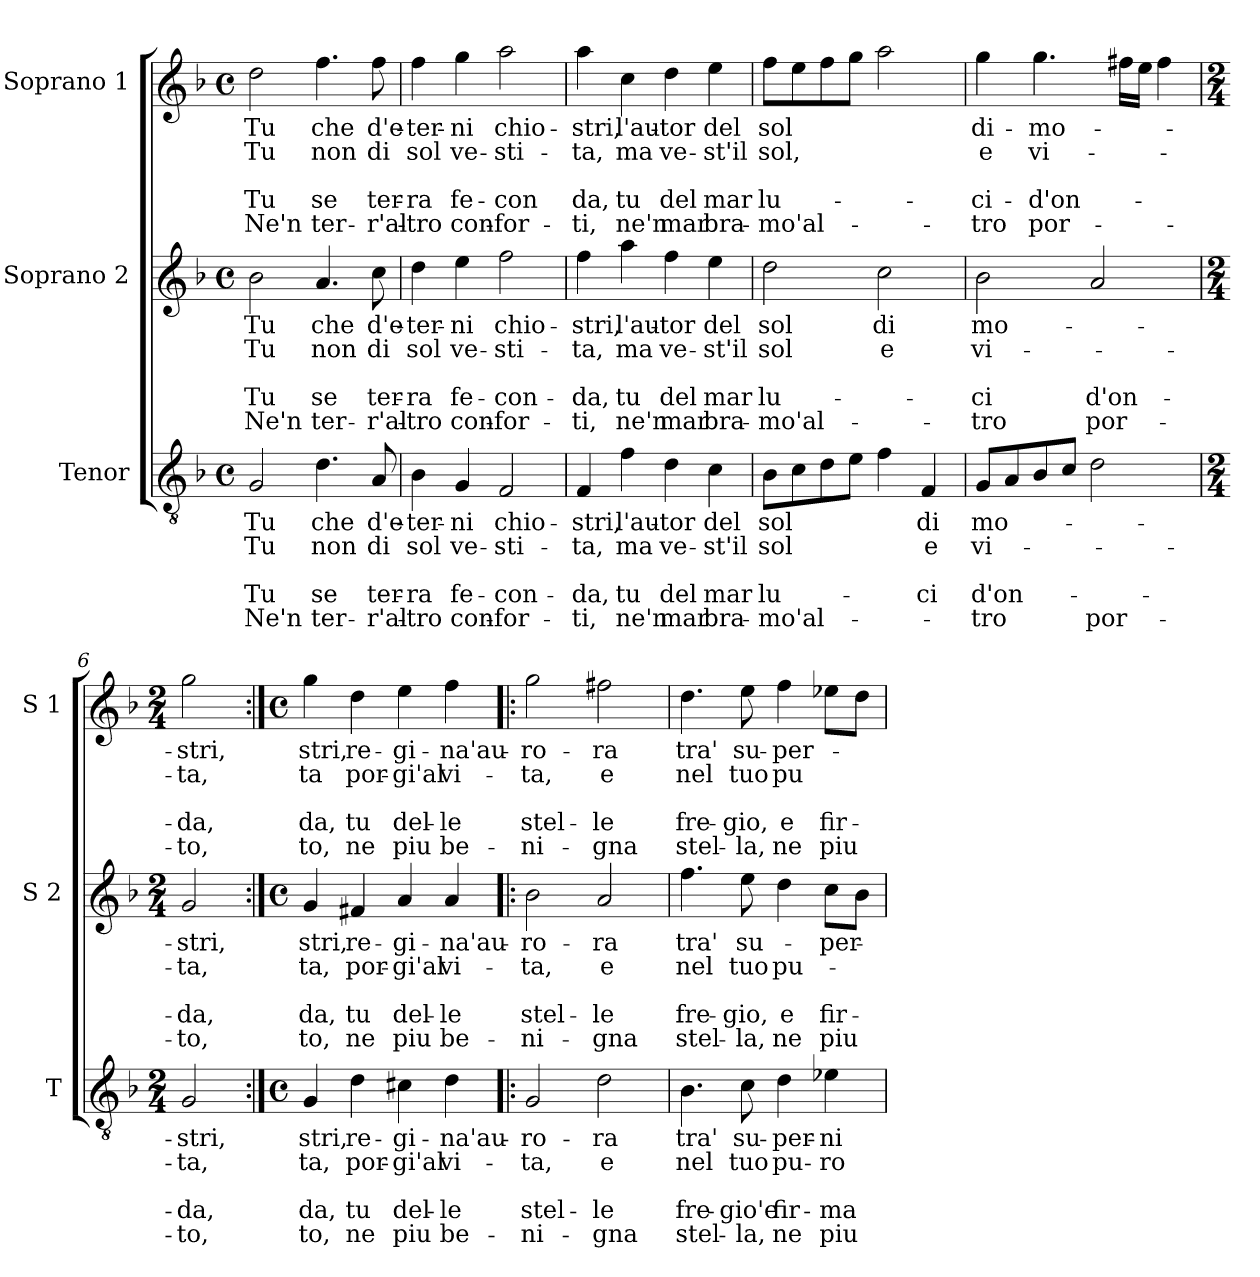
**kern	**text	**text	**text	**text	**text	**kern	**text	**text	**text	**text	**text	**kern	**text	**text	**text	**text	**text
*part3	*part3	*part3	*part3	*part3	*part3	*part2	*part2	*part2	*part2	*part2	*part2	*part1	*part1	*part1	*part1	*part1	*part1
*staff3	*staff3	*staff3	*staff3	*staff3	*staff3	*staff2	*staff2	*staff2	*staff2	*staff2	*staff2	*staff1	*staff1	*staff1	*staff1	*staff1	*staff1
*I"Tenor	*	*	*	*	*	*I"Soprano 2	*	*	*	*	*	*I"Soprano 1	*	*	*	*	*
*I'T	*	*	*	*	*	*I'S 2	*	*	*	*	*	*I'S 1	*	*	*	*	*
*clefGv2	*	*	*	*	*	*clefG2	*	*	*	*	*	*clefG2	*	*	*	*	*
*k[b-]	*	*	*	*	*	*k[b-]	*	*	*	*	*	*k[b-]	*	*	*	*	*
*F:	*	*	*	*	*	*F:	*	*	*	*	*	*F:	*	*	*	*	*
*M4/4	*	*	*	*	*	*M4/4	*	*	*	*	*	*M4/4	*	*	*	*	*
*met(c)	*	*	*	*	*	*met(c)	*	*	*	*	*	*met(c)	*	*	*	*	*
=1	=1	=1	=1	=1	=1	=1	=1	=1	=1	=1	=1	=1	=1	=1	=1	=1	=1
!	!LO:LY:b	!LO:LY:b	!	!LO:LY:b	!LO:LY:b	!	!LO:LY:b	!LO:LY:b	!	!LO:LY:b	!LO:LY:b	!	!LO:LY:b	!LO:LY:b	!	!LO:LY:b	!LO:LY:b
2G/	Tu	Tu	.	Tu	Ne'n	2b-\	Tu	Tu	.	Tu	Ne'n	2dd\	Tu	Tu	.	Tu	Ne'n
!	!LO:LY:b	!LO:LY:b	!	!LO:LY:b	!LO:LY:b	!	!LO:LY:b	!LO:LY:b	!	!LO:LY:b	!LO:LY:b	!	!LO:LY:b	!LO:LY:b	!	!LO:LY:b	!LO:LY:b
4.d\	che	non	.	se	ter-	4.a/	che	non	.	se	ter-	4.ff\	che	non	.	se	ter-
!	!LO:LY:b	!LO:LY:b	!	!LO:LY:b	!LO:LY:b	!	!LO:LY:b	!LO:LY:b	!	!LO:LY:b	!LO:LY:b	!	!LO:LY:b	!LO:LY:b	!	!LO:LY:b	!LO:LY:b
8A/	d'e-	di	.	ter-	-r'al-	8cc\	d'e-	di	.	ter-	-r'al-	8ff\	d'e-	di	.	ter-	-r'al-
=2	=2	=2	=2	=2	=2	=2	=2	=2	=2	=2	=2	=2	=2	=2	=2	=2	=2
!	!LO:LY:b	!LO:LY:b	!	!LO:LY:b	!LO:LY:b	!	!LO:LY:b	!LO:LY:b	!	!LO:LY:b	!LO:LY:b	!	!LO:LY:b	!LO:LY:b	!	!LO:LY:b	!LO:LY:b
4B-\	-ter-	sol	.	-ra	-tro	4dd\	-ter-	sol	.	-ra	-tro	4ff\	-ter-	sol	.	-ra	-tro
!	!LO:LY:b	!LO:LY:b	!	!LO:LY:b	!LO:LY:b	!	!LO:LY:b	!LO:LY:b	!	!LO:LY:b	!LO:LY:b	!	!LO:LY:b	!LO:LY:b	!	!LO:LY:b	!LO:LY:b
4G/	-ni	ve-	.	fe-	con-	4ee\	-ni	ve-	.	fe-	con-	4gg\	-ni	ve-	.	fe-	con-
!	!LO:LY:b	!LO:LY:b	!	!LO:LY:b	!LO:LY:b	!	!LO:LY:b	!LO:LY:b	!	!LO:LY:b	!LO:LY:b	!	!LO:LY:b	!LO:LY:b	!	!LO:LY:b	!LO:LY:b
2F/	chio-	-sti-	.	-con-	-for-	2ff\	chio-	-sti-	.	-con-	-for-	2aa\	chio-	-sti-	.	-con	-for-
=3	=3	=3	=3	=3	=3	=3	=3	=3	=3	=3	=3	=3	=3	=3	=3	=3	=3
!	!LO:LY:b	!LO:LY:b	!	!LO:LY:b	!LO:LY:b	!	!LO:LY:b	!LO:LY:b	!	!LO:LY:b	!LO:LY:b	!	!LO:LY:b	!LO:LY:b	!	!LO:LY:b	!LO:LY:b
4F/	-stri,	-ta,	.	-da,	-ti,	4ff\	-stri,	-ta,	.	-da,	-ti,	4aa\	-stri,	-ta,	.	da,	-ti,
!	!LO:LY:b	!LO:LY:b	!	!LO:LY:b	!LO:LY:b	!	!LO:LY:b	!LO:LY:b	!	!LO:LY:b	!LO:LY:b	!	!LO:LY:b	!LO:LY:b	!	!LO:LY:b	!LO:LY:b
4f\	l'au-	ma	.	tu	ne'n	4aa\	l'au-	ma	.	tu	ne'n	4cc\	l'au-	ma	.	tu	ne'n
!	!LO:LY:b	!LO:LY:b	!	!LO:LY:b	!LO:LY:b	!	!LO:LY:b	!LO:LY:b	!	!LO:LY:b	!LO:LY:b	!	!LO:LY:b	!LO:LY:b	!	!LO:LY:b	!LO:LY:b
4d\	-tor	ve-	.	del	mar	4ff\	-tor	ve-	.	del	mar	4dd\	-tor	ve-	.	del	mar
!	!LO:LY:b	!LO:LY:b	!	!LO:LY:b	!LO:LY:b	!	!LO:LY:b	!LO:LY:b	!	!LO:LY:b	!LO:LY:b	!	!LO:LY:b	!LO:LY:b	!	!LO:LY:b	!LO:LY:b
4c\	del	-st'il	.	mar	bra-	4ee\	del	-st'il	.	mar	bra-	4ee\	del	-st'il	.	mar	bra-
=4	=4	=4	=4	=4	=4	=4	=4	=4	=4	=4	=4	=4	=4	=4	=4	=4	=4
!	!LO:LY:b	!LO:LY:b	!	!LO:LY:b	!LO:LY:b	!	!LO:LY:b	!LO:LY:b	!	!LO:LY:b	!LO:LY:b	!	!LO:LY:b	!LO:LY:b	!	!LO:LY:b	!LO:LY:b
8B-\L	sol	sol	.	lu-	-mo'al-	2dd\	sol	sol	.	lu-	-mo'al-	8ff\L	sol	sol,	.	lu-	-mo'al-
8c\	.	.	.	.	.	.	.	.	.	.	.	8ee\	.	.	.	.	.
8d\	.	.	.	.	.	.	.	.	.	.	.	8ff\	.	.	.	.	.
8e\J	.	.	.	.	.	.	.	.	.	.	.	8gg\J	.	.	.	.	.
!	!	!	!	!	!	!	!LO:LY:b	!LO:LY:b	!	!	!	!	!	!	!	!	!
4f\	.	.	.	.	.	2cc\	di	e	.	.	.	2aa\	.	.	.	.	.
!	!LO:LY:b	!LO:LY:b	!	!LO:LY:b	!	!	!	!	!	!	!	!	!	!	!	!	!
4F/	di	e	.	-ci	.	.	.	.	.	.	.	.	.	.	.	.	.
!!LO:LB:g=z
=5	=5	=5	=5	=5	=5	=5	=5	=5	=5	=5	=5	=5	=5	=5	=5	=5	=5
!	!LO:LY:b	!LO:LY:b	!	!LO:LY:b	!LO:LY:b	!	!LO:LY:b	!LO:LY:b	!	!LO:LY:b	!LO:LY:b	!	!LO:LY:b	!LO:LY:b	!	!LO:LY:b	!LO:LY:b
8G/L	mo-	vi-	.	d'on-	-tro	2b-\	mo-	vi-	.	-ci	-tro	4gg\	di-	e	.	-ci-	-tro
8A/	.	.	.	.	.	.	.	.	.	.	.	.	.	.	.	.	.
!	!	!	!	!	!	!	!	!	!	!	!	!	!LO:LY:b	!LO:LY:b	!	!LO:LY:b	!LO:LY:b
8B-/	.	.	.	.	.	.	.	.	.	.	.	4.gg\	-mo-	vi-	.	-d'on-	por-
8c/J	.	.	.	.	.	.	.	.	.	.	.	.	.	.	.	.	.
!	!	!	!	!	!LO:LY:b	!	!	!	!	!LO:LY:b	!LO:LY:b	!	!	!	!	!	!
2d\	.	.	.	.	por-	2a/	.	.	.	d'on-	por-	.	.	.	.	.	.
.	.	.	.	.	.	.	.	.	.	.	.	16ff#X\LL	.	.	.	.	.
.	.	.	.	.	.	.	.	.	.	.	.	16ee\JJ	.	.	.	.	.
.	.	.	.	.	.	.	.	.	.	.	.	4ff#\	.	.	.	.	.
=6	=6	=6	=6	=6	=6	=6	=6	=6	=6	=6	=6	=6	=6	=6	=6	=6	=6
*M2/4	*	*	*	*	*	*M2/4	*	*	*	*	*	*M2/4	*	*	*	*	*
!	!LO:LY:b	!LO:LY:b	!	!LO:LY:b	!LO:LY:b	!	!LO:LY:b	!LO:LY:b	!	!LO:LY:b	!LO:LY:b	!	!LO:LY:b	!LO:LY:b	!	!LO:LY:b	!LO:LY:b
2G/	-stri,	-ta,	.	-da,	-to,	2g/	-stri,	-ta,	.	-da,	-to,	2gg\	-stri,	-ta,	.	-da,	-to,
=7:|!	=7:|!	=7:|!	=7:|!	=7:|!	=7:|!	=7:|!	=7:|!	=7:|!	=7:|!	=7:|!	=7:|!	=7:|!	=7:|!	=7:|!	=7:|!	=7:|!	=7:|!
*M4/4	*	*	*	*	*	*M4/4	*	*	*	*	*	*M4/4	*	*	*	*	*
*met(c)	*	*	*	*	*	*met(c)	*	*	*	*	*	*met(c)	*	*	*	*	*
!	!LO:LY:b	!LO:LY:b	!	!LO:LY:b	!LO:LY:b	!	!LO:LY:b	!LO:LY:b	!	!LO:LY:b	!LO:LY:b	!	!LO:LY:b	!LO:LY:b	!	!LO:LY:b	!LO:LY:b
4G/	stri,	ta,	.	da,	to,	4g/	stri,	ta,	.	da,	to,	4gg\	stri,	ta	.	da,	to,
!	!LO:LY:b	!LO:LY:b	!	!LO:LY:b	!LO:LY:b	!	!LO:LY:b	!LO:LY:b	!	!LO:LY:b	!LO:LY:b	!	!LO:LY:b	!LO:LY:b	!	!LO:LY:b	!LO:LY:b
4d\	re-	por-	.	tu	ne	4f#X/	re-	por-	.	tu	ne	4dd\	re-	por-	.	tu	ne
!	!LO:LY:b	!LO:LY:b	!	!LO:LY:b	!LO:LY:b	!	!LO:LY:b	!LO:LY:b	!	!LO:LY:b	!LO:LY:b	!	!LO:LY:b	!LO:LY:b	!	!LO:LY:b	!LO:LY:b
4c#X\	-gi-	-gi'al	.	del-	piu	4a/	-gi-	-gi'al	.	del-	piu	4ee\	-gi-	-gi'al	.	del-	piu
!	!LO:LY:b	!LO:LY:b	!	!LO:LY:b	!LO:LY:b	!	!LO:LY:b	!LO:LY:b	!	!LO:LY:b	!LO:LY:b	!	!LO:LY:b	!LO:LY:b	!	!LO:LY:b	!LO:LY:b
4d\	-na'au-	vi-	.	-le	be-	4a/	-na'au-	vi-	.	-le	be-	4ff\	-na'au-	vi-	.	-le	be-
=8!|:	=8!|:	=8!|:	=8!|:	=8!|:	=8!|:	=8!|:	=8!|:	=8!|:	=8!|:	=8!|:	=8!|:	=8!|:	=8!|:	=8!|:	=8!|:	=8!|:	=8!|:
!	!LO:LY:b	!LO:LY:b	!	!LO:LY:b	!LO:LY:b	!	!LO:LY:b	!LO:LY:b	!	!LO:LY:b	!LO:LY:b	!	!LO:LY:b	!LO:LY:b	!	!LO:LY:b	!LO:LY:b
2G/	-ro-	-ta,	.	stel-	-ni-	2b-\	-ro-	-ta,	.	stel-	-ni-	2gg\	-ro-	-ta,	.	stel-	-ni-
!	!LO:LY:b	!LO:LY:b	!	!LO:LY:b	!LO:LY:b	!	!LO:LY:b	!LO:LY:b	!	!LO:LY:b	!LO:LY:b	!	!LO:LY:b	!LO:LY:b	!	!LO:LY:b	!LO:LY:b
2d\	-ra	e	.	-le	-gna	2a/	-ra	e	.	-le	-gna	2ff#X\	-ra	e	.	-le	-gna
!!LO:PB:g=z
=9	=9	=9	=9	=9	=9	=9	=9	=9	=9	=9	=9	=9	=9	=9	=9	=9	=9
!	!LO:LY:b	!LO:LY:b	!	!LO:LY:b	!LO:LY:b	!	!LO:LY:b	!LO:LY:b	!	!LO:LY:b	!LO:LY:b	!	!LO:LY:b	!LO:LY:b	!	!LO:LY:b	!LO:LY:b
4.B-\	tra'	nel	.	fre-	stel-	4.ff\	tra'	nel	.	fre-	stel-	4.dd\	tra'	nel	.	fre-	stel-
!	!LO:LY:b	!LO:LY:b	!	!LO:LY:b	!LO:LY:b	!	!LO:LY:b	!LO:LY:b	!	!LO:LY:b	!LO:LY:b	!	!LO:LY:b	!LO:LY:b	!	!LO:LY:b	!LO:LY:b
8c\	su-	tuo	.	-gio'e	-la,	8ee\	su-	tuo	.	-gio,	-la,	8ee\	su-	tuo	.	-gio,	-la,
!	!LO:LY:b	!LO:LY:b	!	!LO:LY:b	!LO:LY:b	!	!	!LO:LY:b	!	!LO:LY:b	!LO:LY:b	!	!LO:LY:b	!LO:LY:b	!	!LO:LY:b	!LO:LY:b
4d\	-per-	pu-	.	fir-	ne	4dd\	.	pu-	.	e	ne	4ff\	-per-	pu	.	e	ne
!	!LO:LY:b	!LO:LY:b	!	!LO:LY:b	!LO:LY:b	!	!LO:LY:b	!	!	!LO:LY:b	!LO:LY:b	!	!	!	!	!LO:LY:b	!LO:LY:b
4e-X\	-ni	-ro	.	-ma-	piu	8cc\L	-per-	.	.	fir-	piu	8ee-X\L	.	.	.	fir-	piu
.	.	.	.	.	.	8b-\J	.	.	.	.	.	8dd\J	.	.	.	.	.
=	=	=	=	=	=	=	=	=	=	=	=	=	=	=	=	=	=
*-	*-	*-	*-	*-	*-	*-	*-	*-	*-	*-	*-	*-	*-	*-	*-	*-	*-
